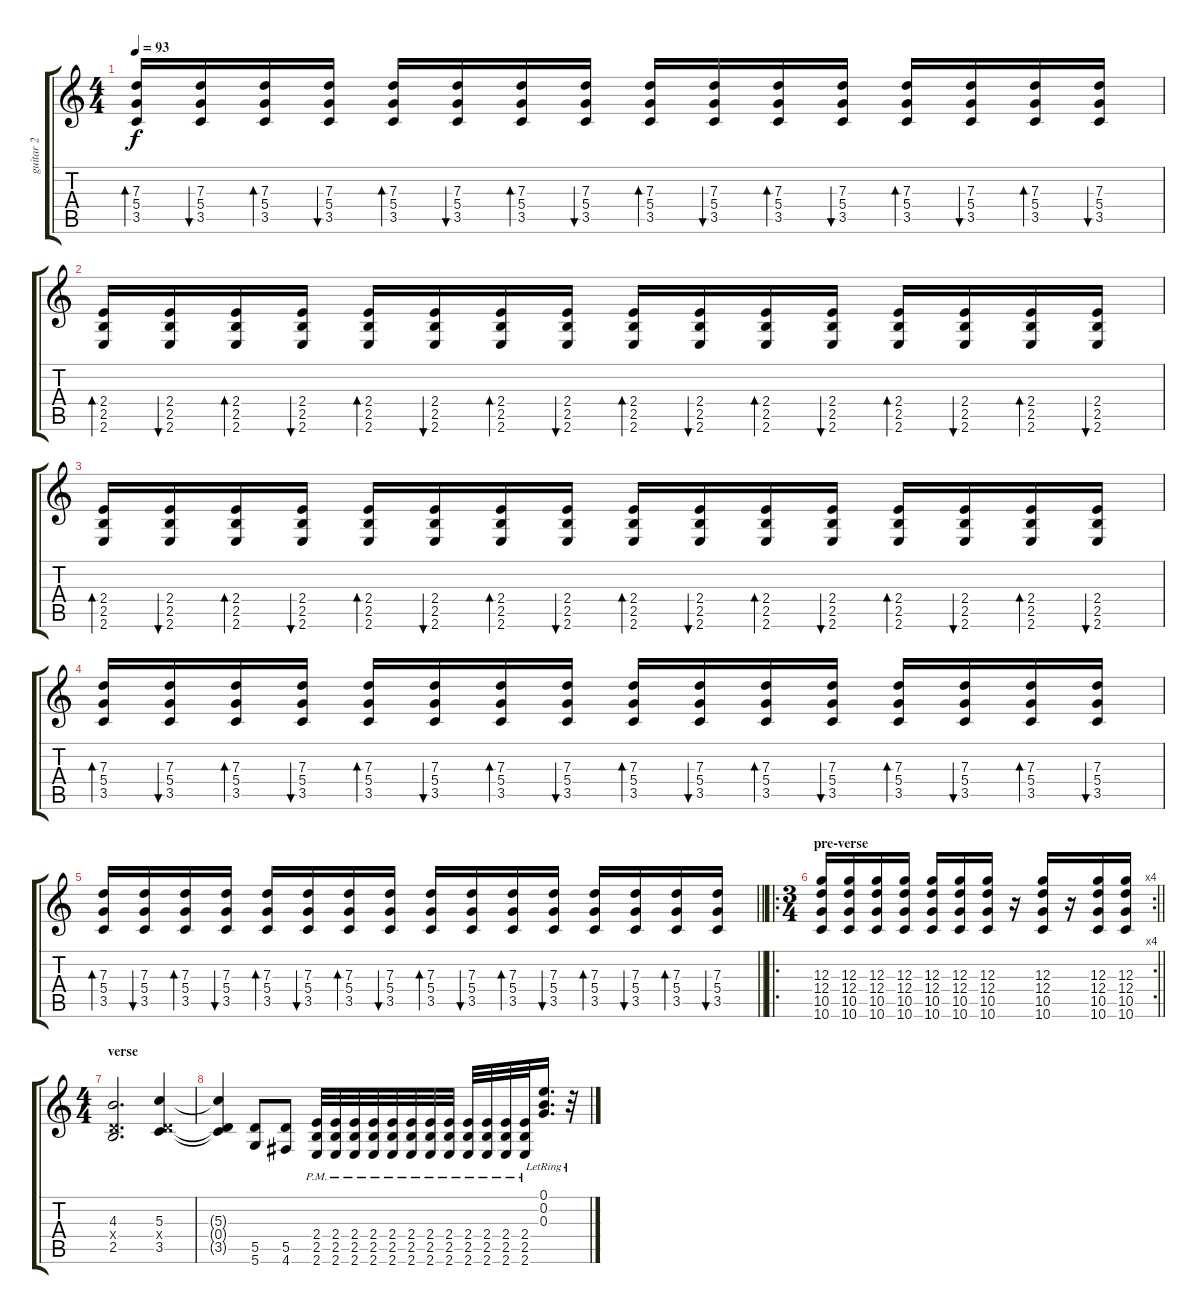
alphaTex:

\track ("guitar 2" "guitar 2") {instrument distortionguitar}
\staff {score tabs}
\tuning (E4 B3 G3 D3 A2 D2) {hide}
\ts (4 4)
\tempo 93
\clef g2
\ks c
(7.3 5.4 3.5).16{bd 60 dy f} (7.3 5.4 3.5).16{bu 60} (7.3 5.4 3.5).16{bd 60} (7.3 5.4 3.5).16{bu 60} (7.3 5.4 3.5).16{bd 60} (7.3 5.4 3.5).16{bu 60} (7.3 5.4 3.5).16{bd 60} (7.3 5.4 3.5).16{bu 60} (7.3 5.4 3.5).16{bd 60} (7.3 5.4 3.5).16{bu 60} (7.3 5.4 3.5).16{bd 60} (7.3 5.4 3.5).16{bu 60} (7.3 5.4 3.5).16{bd 60} (7.3 5.4 3.5).16{bu 60} (7.3 5.4 3.5).16{bd 60} (7.3 5.4 3.5).16{bu 60} |
(2.4 2.5 2.6).16{bd 60} (2.4 2.5 2.6).16{bu 60} (2.4 2.5 2.6).16{bd 60} (2.4 2.5 2.6).16{bu 60} (2.4 2.5 2.6).16{bd 60} (2.4 2.5 2.6).16{bu 60} (2.4 2.5 2.6).16{bd 60} (2.4 2.5 2.6).16{bu 60} (2.4 2.5 2.6).16{bd 60} (2.4 2.5 2.6).16{bu 60} (2.4 2.5 2.6).16{bd 60} (2.4 2.5 2.6).16{bu 60} (2.4 2.5 2.6).16{bd 60} (2.4 2.5 2.6).16{bu 60} (2.4 2.5 2.6).16{bd 60} (2.4 2.5 2.6).16{bu 60} |
(2.4 2.5 2.6).16{bd 60} (2.4 2.5 2.6).16{bu 60} (2.4 2.5 2.6).16{bd 60} (2.4 2.5 2.6).16{bu 60} (2.4 2.5 2.6).16{bd 60} (2.4 2.5 2.6).16{bu 60} (2.4 2.5 2.6).16{bd 60} (2.4 2.5 2.6).16{bu 60} (2.4 2.5 2.6).16{bd 60} (2.4 2.5 2.6).16{bu 60} (2.4 2.5 2.6).16{bd 60} (2.4 2.5 2.6).16{bu 60} (2.4 2.5 2.6).16{bd 60} (2.4 2.5 2.6).16{bu 60} (2.4 2.5 2.6).16{bd 60} (2.4 2.5 2.6).16{bu 60} |
(7.3 5.4 3.5).16{bd 60} (7.3 5.4 3.5).16{bu 60} (7.3 5.4 3.5).16{bd 60} (7.3 5.4 3.5).16{bu 60} (7.3 5.4 3.5).16{bd 60} (7.3 5.4 3.5).16{bu 60} (7.3 5.4 3.5).16{bd 60} (7.3 5.4 3.5).16{bu 60} (7.3 5.4 3.5).16{bd 60} (7.3 5.4 3.5).16{bu 60} (7.3 5.4 3.5).16{bd 60} (7.3 5.4 3.5).16{bu 60} (7.3 5.4 3.5).16{bd 60} (7.3 5.4 3.5).16{bu 60} (7.3 5.4 3.5).16{bd 60} (7.3 5.4 3.5).16{bu 60} |
\barLineRight lightlight
(7.3 5.4 3.5).16{bd 60} (7.3 5.4 3.5).16{bu 60} (7.3 5.4 3.5).16{bd 60} (7.3 5.4 3.5).16{bu 60} (7.3 5.4 3.5).16{bd 60} (7.3 5.4 3.5).16{bu 60} (7.3 5.4 3.5).16{bd 60} (7.3 5.4 3.5).16{bu 60} (7.3 5.4 3.5).16{bd 60} (7.3 5.4 3.5).16{bu 60} (7.3 5.4 3.5).16{bd 60} (7.3 5.4 3.5).16{bu 60} (7.3 5.4 3.5).16{bd 60} (7.3 5.4 3.5).16{bu 60} (7.3 5.4 3.5).16{bd 60} (7.3 5.4 3.5).16{bu 60} |
\ro
\rc 4
\ts (3 4)
\section ("" "pre-verse")
\barLineRight lightlight
(12.3 12.4 10.5 10.6).16 (12.3 12.4 10.5 10.6).16 (12.3 12.4 10.5 10.6).16 (12.3 12.4 10.5 10.6).16 (12.3 12.4 10.5 10.6).16 (12.3 12.4 10.5 10.6).16 (12.3 12.4 10.5 10.6).16 r.16 (12.3 12.4 10.5 10.6).16 r.16 (12.3 12.4 10.5 10.6).16 (12.3 12.4 10.5 10.6).16 |
\ts (4 4)
\section ("" "verse")
(4.3 0.4{x} 2.5).2{d} (5.3 0.4{x} 3.5).4 |
(5.3{t} 0.4{t} 3.5{t}).4 (5.5 5.6).8 (5.5 4.6).8 (2.4{pm} 2.5{pm} 2.6{pm}).32 (2.4{pm} 2.5{pm} 2.6{pm}).32 (2.4{pm} 2.5{pm} 2.6{pm}).32 (2.4{pm} 2.5{pm} 2.6{pm}).32 (2.4{pm} 2.5{pm} 2.6{pm}).32 (2.4{pm} 2.5{pm} 2.6{pm}).32 (2.4{pm} 2.5{pm} 2.6{pm}).32 (2.4{pm} 2.5{pm} 2.6{pm}).32 (2.4{pm} 2.5{pm} 2.6{pm}).32 (2.4{pm} 2.5{pm} 2.6{pm}).32 (2.4{pm} 2.5{pm} 2.6{pm}).32 (2.4{pm} 2.5{pm} 2.6{pm}).32 (0.1 0.2 0.3{lr}).16{d} r.32
